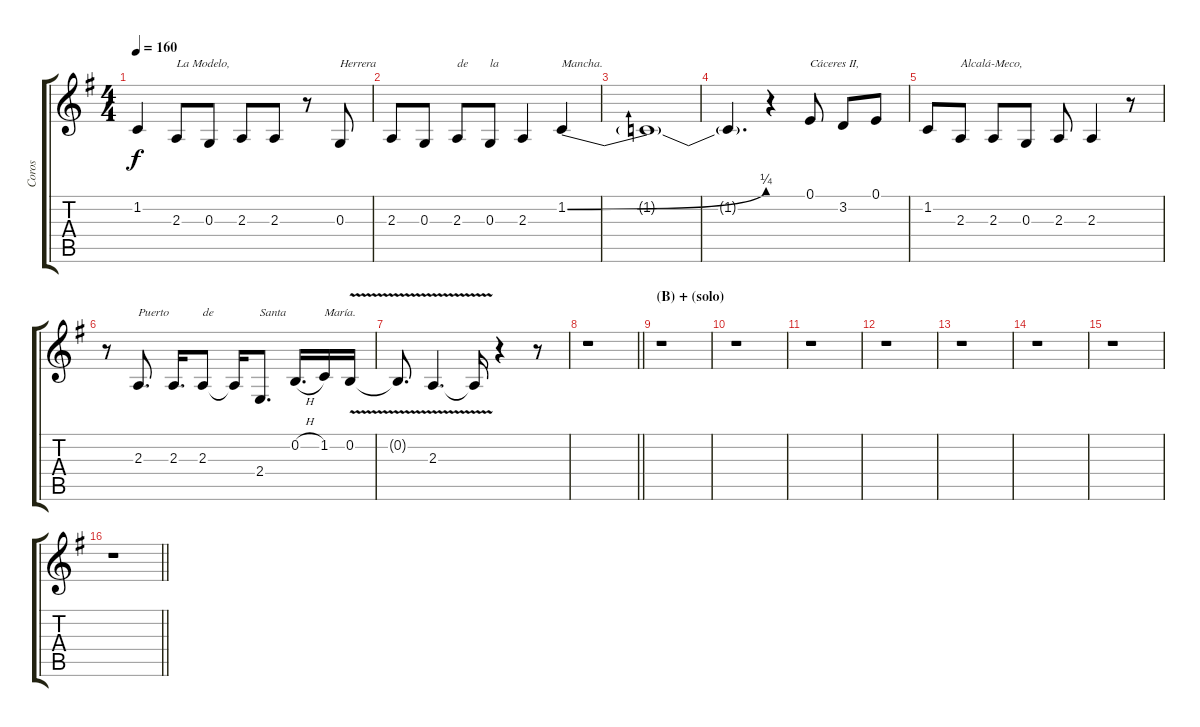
\track ("Coros" "Coros") {instrument choiraahs}
\staff {score tabs}
\tuning (E4 B3 G3 D3 A2 E2) {hide}
\ts (4 4)
\section ("" "")
\tempo 160
\clef g2
\ks eminor
1.2.4{dy f} 2.3.8{txt "La Modelo,"} 0.3.8 2.3.8 2.3.8 r.8 0.3.8{txt "Herrera"} |
2.3.8 0.3.8 2.3.8{txt "de"} 0.3.8{txt "la"} 2.3.4 1.2{be (bend 0 0 60 1)}.4{txt "Mancha."} |
1.2{t}.1 |
1.2{t}.4{d} r.4 0.1.8{txt "Cáceres II,"} 3.2.8 0.1.8 |
1.2.8 2.3.8{txt "Alcalá-Meco,"} 2.3.8 0.3.8 2.3.8 2.3.4 r.8 |
r.8 2.3.8{d txt "Puerto"} 2.3.16{d} 2.3.8{txt "de"} 2.3{t}.16 2.4.8{d txt "Santa"} 0.2{h}.16{d} 1.2.16{txt "María."} 0.2{v}.16 |
0.2{t}.8{d} 2.3{v}.4{d} 2.3{t}.16 r.4 r.8 |
\barLineRight lightlight
r.1 |
\section ("" "(B) + (solo)")
r.1 |
r.1 |
r.1 |
r.1 |
r.1 |
r.1 |
r.1 |
\barLineRight lightlight
r.1
